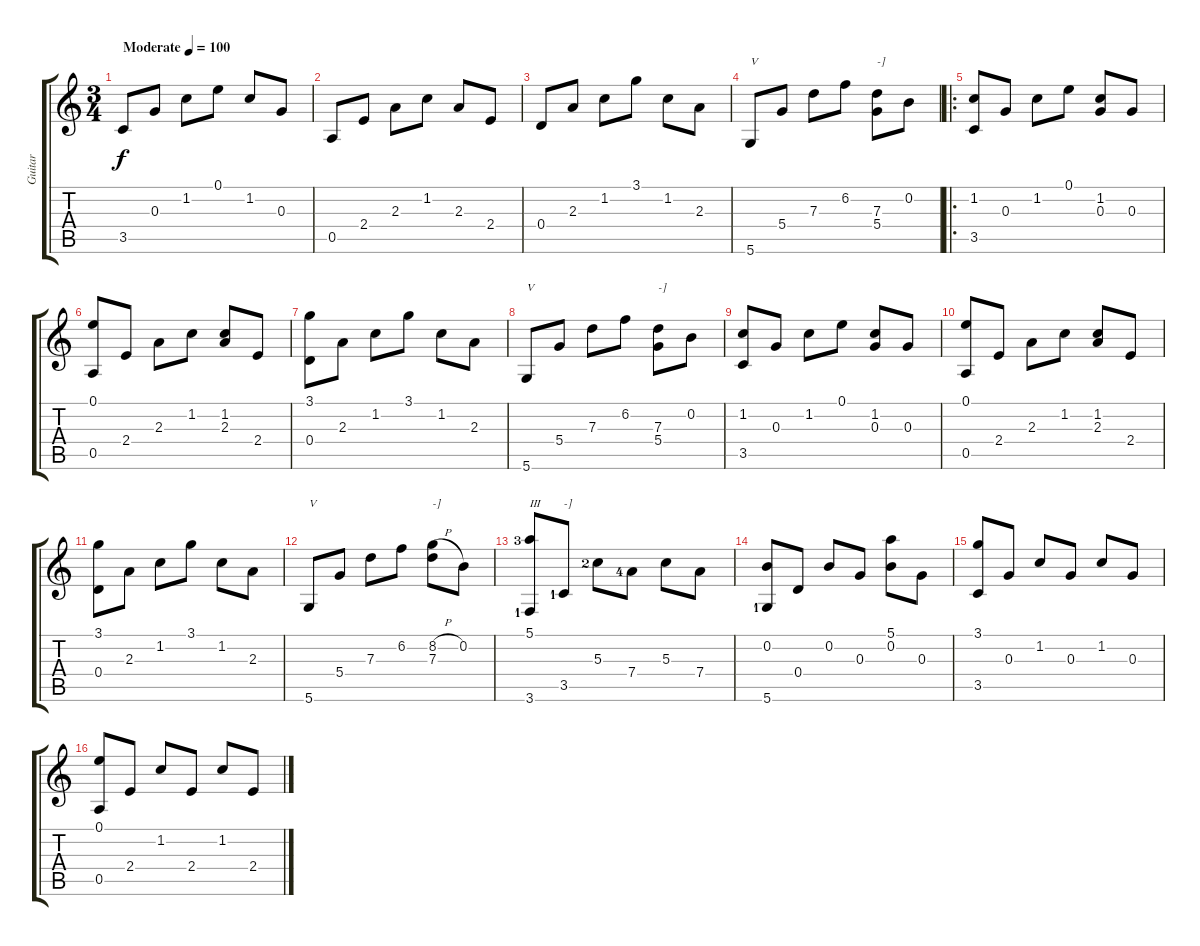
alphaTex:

\track ("Guitar" "Guitar") {instrument acousticguitarsteel}
\staff {score tabs}
\tuning (E4 B3 G3 D3 A2 D2) {hide}
\ts (3 4)
\tempo (100 "Moderate")
\clef g2
\ks c
3.5.8{dy f instrument acousticguitarsteel} 0.3.8 1.2.8 0.1.8 1.2.8 0.3.8 |
0.5.8 2.4.8 2.3.8 1.2.8 2.3.8 2.4.8 |
0.4.8 2.3.8 1.2.8 3.1.8 1.2.8 2.3.8 |
5.6.8{txt "V"} 5.4.8 7.3.8 6.2.8 (7.3 5.4).8{txt "-]"} 0.2.8 |
\ro
(1.2 3.5).8 0.3.8 1.2.8 0.1.8 (1.2 0.3).8 0.3.8 |
(0.1 0.5).8 2.4.8 2.3.8 1.2.8 (1.2 2.3).8 2.4.8 |
(3.1 0.4).8 2.3.8 1.2.8 3.1.8 1.2.8 2.3.8 |
5.6.8{txt "V"} 5.4.8 7.3.8 6.2.8 (7.3 5.4).8{txt "-]"} 0.2.8 |
(1.2 3.5).8 0.3.8 1.2.8 0.1.8 (1.2 0.3).8 0.3.8 |
(0.1 0.5).8 2.4.8 2.3.8 1.2.8 (1.2 2.3).8 2.4.8 |
(3.1 0.4).8 2.3.8 1.2.8 3.1.8 1.2.8 2.3.8 |
5.6.8{txt "V"} 5.4.8 7.3.8 6.2.8 (8.2{h} 7.3).8{txt "-]"} 0.2.8 |
(5.1{lf 4} 3.6{lf 2}).8{txt "III"} 3.5{lf 2}.8{txt "-]"} 5.3{lf 3}.8 7.4{lf 5}.8 5.3.8 7.4.8 |
(0.2 5.6{lf 2}).8 0.4.8 0.2.8 0.3.8 (5.1 0.2).8 0.3.8 |
(3.1 3.5).8 0.3.8 1.2.8 0.3.8 1.2.8 0.3.8 |
(0.1 0.5).8 2.4.8 1.2.8 2.4.8 1.2.8 2.4.8
